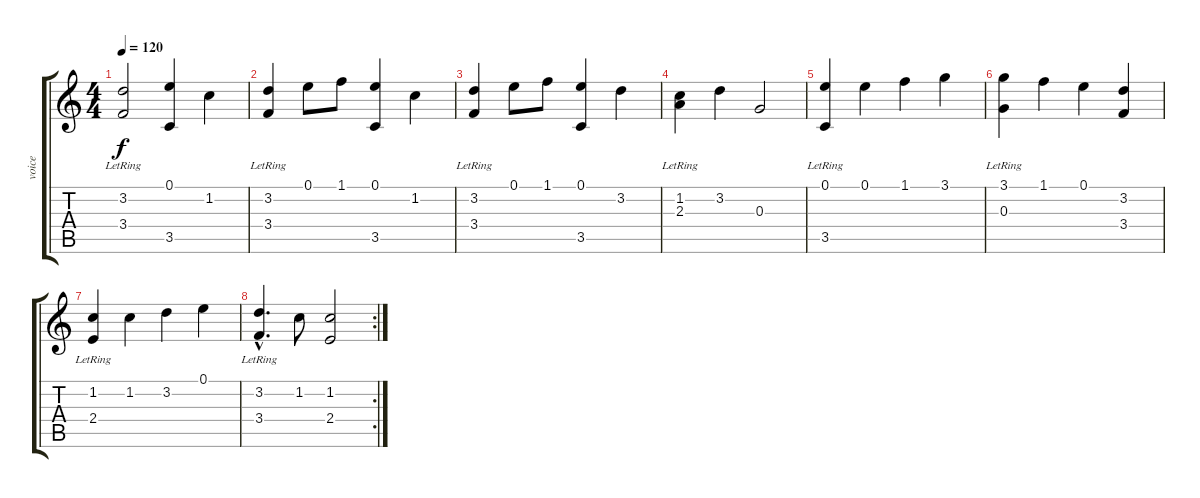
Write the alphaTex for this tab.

\track ("voice" "voice") {instrument distortionguitar}
\staff {score tabs}
\tuning (E4 B3 G3 D3 A2 E2) {hide}
\ts (4 4)
\tempo 120
\clef g2
\ks c
(3.2{lr} 3.4{lr}).2{dy f} (0.1 3.5).4 1.2.4 |
(3.2{lr} 3.4{lr}).4 0.1.8 1.1.8 (0.1 3.5).4 1.2.4 |
(3.2{lr} 3.4{lr}).4 0.1.8 1.1.8 (0.1 3.5).4 3.2.4 |
(1.2{lr} 2.3{lr}).4 3.2.4 0.3.2 |
(0.1{lr} 3.5{lr}).4 0.1.4 1.1.4 3.1.4 |
(3.1{lr} 0.3{lr}).4 1.1.4 0.1.4 (3.2 3.4).4 |
(1.2{lr} 2.4{lr}).4 1.2.4 3.2.4 0.1.4 |
\rc 2
(3.2{hac lr} 3.4{hac lr}).4{d} 1.2.8 (1.2 2.4).2
